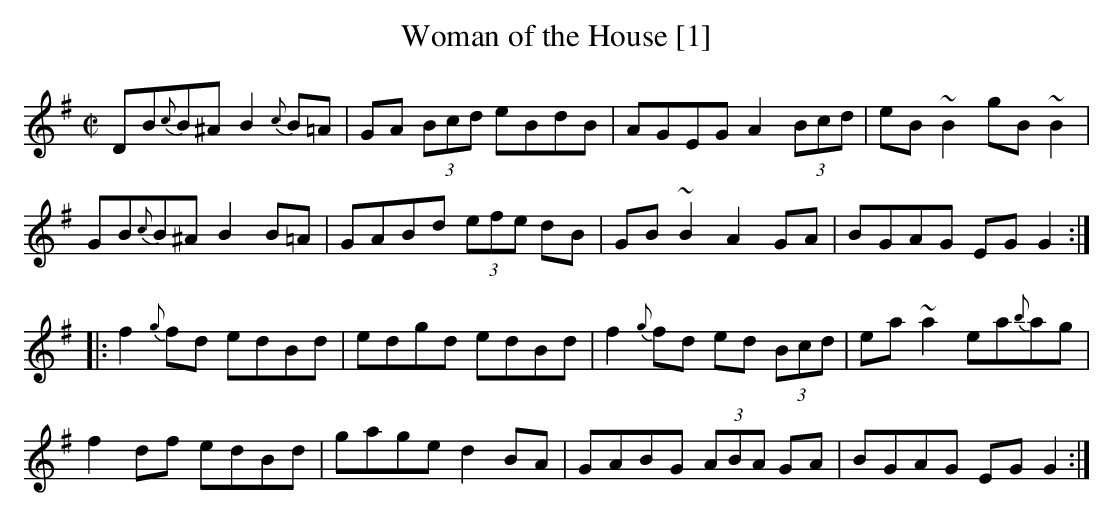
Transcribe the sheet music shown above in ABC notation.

X:1
T:Woman of the House [1]
M:C|
L:1/8
K:G
DB{c}B^A B2 {c}B=A | GA (3Bcd eBdB | AGEG A2 (3Bcd | eB~B2 gB~B2 |
GB{c}B^A B2 B=A | GABd (3efe dB | GB~B2 A2 GA | BGAG EG G2 :|
|: f2 {g}fd edBd | edgd edBd | f2 {g}fd ed (3Bcd | ea~a2 ea{b}ag |
f2 df edBd | gage d2 BA | GABG (3ABA GA | BGAG EG G2 :|]
